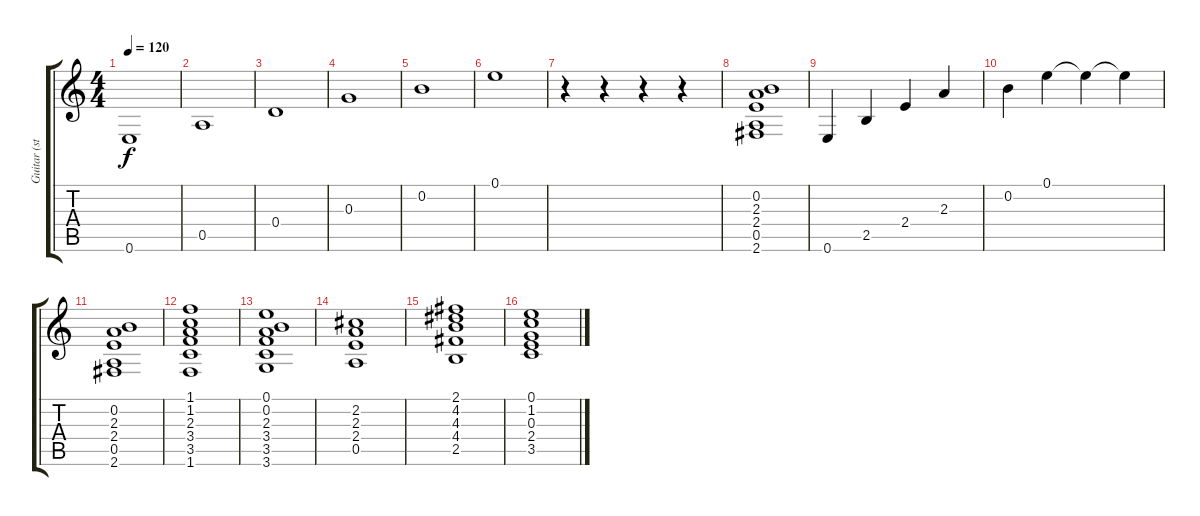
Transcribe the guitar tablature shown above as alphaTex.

\track ("Guitar (standard tuning)" "Guitar (st") {instrument electricguitarclean}
\staff {score tabs}
\tuning (E4 B3 G3 D3 A2 E2) {hide}
\ts (4 4)
\tempo 120
\clef g2
\ks c
0.6.1{dy f instrument electricguitarclean} |
0.5.1 |
0.4.1 |
0.3.1 |
0.2.1 |
0.1.1 |
r.4 r.4 r.4 r.4 |
(0.2 2.3 2.4 0.5 2.6).1 |
0.6.4 2.5.4 2.4.4 2.3.4 |
0.2.4 0.1.4 0.1{t}.4 0.1{t}.4 |
(0.2 2.3 2.4 0.5 2.6).1 |
(1.1 1.2 2.3 3.4 3.5 1.6).1 |
(0.1 0.2 2.3 3.4 3.5 3.6).1 |
(2.2 2.3 2.4 0.5).1 |
(2.1 4.2 4.3 4.4 2.5).1 |
(0.1 1.2 0.3 2.4 3.5).1
